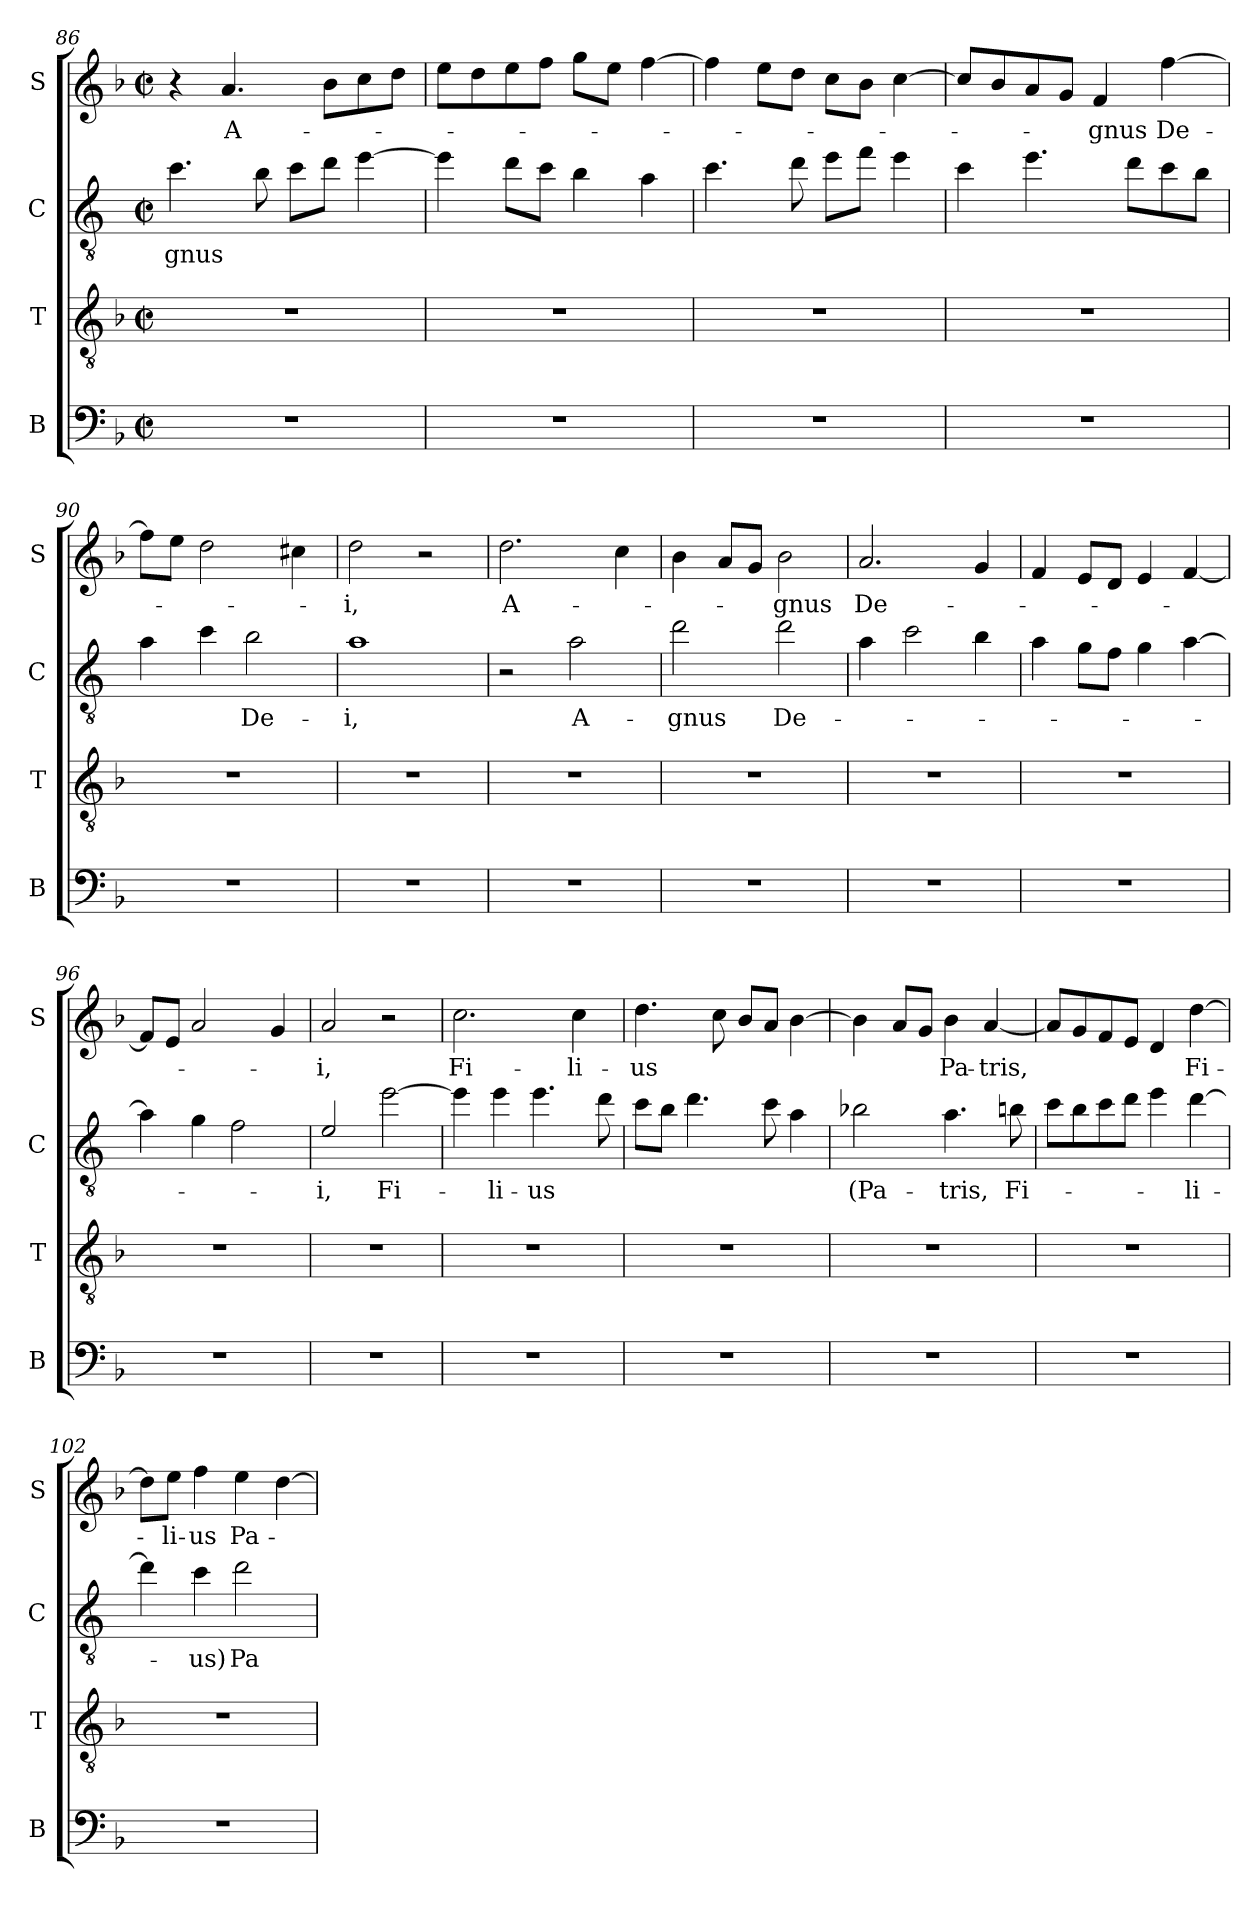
**kern	**kern	**kern	**text	**kern	**text
*part4	*part3	*part2	*part2	*part1	*part1
*staff4	*staff3	*staff2	*staff2	*staff1	*staff1
*I"B	*I"T	*I"C	*	*I"S	*
*I'B	*I'T	*I'C	*	*I'S	*
*clefF4	*clefGv2	*clefGv2	*	*clefG2	*
*	*	*ITrd4c7	*	*	*
*k[b-]	*k[b-]	*k[b-]	*	*k[b-]	*
*M2/2	*M2/2	*M2/2	*	*M2/2	*
*met(c|)	*met(c|)	*met(c|)	*	*met(c|)	*
=86	=86	=86	=86	=86	=86
!	!	!	!LO:LY:b	!	!
1r	1r	4.f\	-gnus	4r	.
!	!	!	!	!	!LO:LY:b
.	.	.	.	4.a/	A-
.	.	8e\	.	.	.
.	.	8f\L	.	.	.
.	.	8g\J	.	8b-\L	.
.	.	[4a\	.	8cc\	.
.	.	.	.	8dd\J	.
=87	=87	=87	=87	=87	=87
1r	1r	4a\]	.	8ee\L	.
.	.	.	.	8dd\	.
.	.	8g\L	.	8ee\	.
.	.	8f\J	.	8ff\J	.
.	.	4e\	.	8gg\L	.
.	.	.	.	8ee\J	.
.	.	4d\	.	[4ff\	.
=88	=88	=88	=88	=88	=88
1r	1r	4.f\	.	4ff\]	.
.	.	.	.	8ee\L	.
.	.	8g\	.	8dd\J	.
.	.	8a\L	.	8cc\L	.
.	.	8b-\J	.	8b-\J	.
.	.	4a\	.	[4cc\	.
!!LO:PB:g=z
=89	=89	=89	=89	=89	=89
1r	1r	4f\	.	8cc/L]	.
.	.	.	.	8b-/	.
.	.	4.a\	.	8a/	.
.	.	.	.	8g/J	.
!	!	!	!	!	!LO:LY:b
.	.	.	.	4f/	-gnus
.	.	8g\L	.	.	.
!	!	!	!	!	!LO:LY:b
.	.	8f\	.	[4ff\	De-
.	.	8e\J	.	.	.
=90	=90	=90	=90	=90	=90
1r	1r	4d\	.	8ff\L]	.
.	.	.	.	8ee\J	.
.	.	4f\	.	2dd\	.
!	!	!	!LO:LY:b	!	!
.	.	2e\	De-	.	.
.	.	.	.	4cc#X\	.
=91	=91	=91	=91	=91	=91
!	!	!	!LO:LY:b	!	!LO:LY:b
1r	1r	1d	-i,	2dd\	-i,
.	.	.	.	2r	.
=92	=92	=92	=92	=92	=92
!	!	!	!	!	!LO:LY:b
1r	1r	2r	.	2.dd\	A-
!	!	!	!LO:LY:b	!	!
.	.	2d\	A-	.	.
.	.	.	.	4cc\	.
=93	=93	=93	=93	=93	=93
!	!	!	!LO:LY:b	!	!
1r	1r	2g\	-gnus	4b-\	.
.	.	.	.	8a/L	.
.	.	.	.	8g/J	.
!	!	!	!LO:LY:b	!	!LO:LY:b
.	.	2g\	De-	2b-\	-gnus
=94	=94	=94	=94	=94	=94
!	!	!	!	!	!LO:LY:b
1r	1r	4d\	.	2.a/	De-
.	.	2f\	.	.	.
.	.	4e\	.	4g/	.
=95	=95	=95	=95	=95	=95
1r	1r	4d\	.	4f/	.
.	.	8c\L	.	8e/L	.
.	.	8B-\J	.	8d/J	.
.	.	4c\	.	4e/	.
.	.	[4d\	.	[4f/	.
=96	=96	=96	=96	=96	=96
1r	1r	4d\]	.	8f/L]	.
.	.	.	.	8e/J	.
.	.	4c\	.	2a/	.
.	.	2B-\	.	.	.
.	.	.	.	4g/	.
!!LO:LB:g=z
=97	=97	=97	=97	=97	=97
!	!	!	!LO:LY:b	!	!LO:LY:b
1r	1r	2A/	-i,	2a/	-i,
!	!	!	!LO:LY:b	!	!
.	.	[2a\	Fi-	2r	.
=98	=98	=98	=98	=98	=98
!	!	!	!	!	!LO:LY:b
1r	1r	4a\]	.	2.cc\	Fi-
!	!	!	!LO:LY:b	!	!
.	.	4a\	-li-	.	.
!	!	!	!LO:LY:b	!	!
.	.	4.a\	-us	.	.
!	!	!	!	!	!LO:LY:b
.	.	.	.	4cc\	-li-
.	.	8g\	.	.	.
=99	=99	=99	=99	=99	=99
!	!	!	!	!	!LO:LY:b
1r	1r	8f\L	.	4.dd\	-us
.	.	8e\J	.	.	.
.	.	4.g\	.	.	.
.	.	.	.	8cc\	.
.	.	.	.	8b-/L	.
.	.	8f\	.	8a/J	.
.	.	4d\	.	[4b-\	.
=100	=100	=100	=100	=100	=100
!	!	!	!LO:LY:b	!	!
1r	1r	2e-X\	(Pa-	4b-\]	.
.	.	.	.	8a/L	.
.	.	.	.	8g/J	.
!	!	!	!LO:LY:b	!	!LO:LY:b
.	.	4.d\	-tris,	4b-\	Pa-
!	!	!	!	!	!LO:LY:b
.	.	.	.	[4a/	-tris,
!	!	!	!LO:LY:b	!	!
.	.	8en\	Fi-	.	.
=101	=101	=101	=101	=101	=101
1r	1r	8f\L	.	8a/L]	.
.	.	8e\	.	8g/	.
.	.	8f\	.	8f/	.
.	.	8g\J	.	8e/J	.
.	.	4a\	.	4d/	.
!	!	!	!LO:LY:b	!	!LO:LY:b
.	.	[4g\	-li-	[4dd\	Fi-
=102	=102	=102	=102	=102	=102
1r	1r	4g\]	.	8dd\L]	.
!	!	!	!	!	!LO:LY:b
.	.	.	.	8ee\J	-li-
!	!	!	!LO:LY:b	!	!LO:LY:b
.	.	4f\	-us)	4ff\	-us
!	!	!	!LO:LY:b	!	!LO:LY:b
.	.	2g\	Pa-	4ee\	Pa-
.	.	.	.	[4dd\	.
=	=	=	=	=	=
*-	*-	*-	*-	*-	*-
